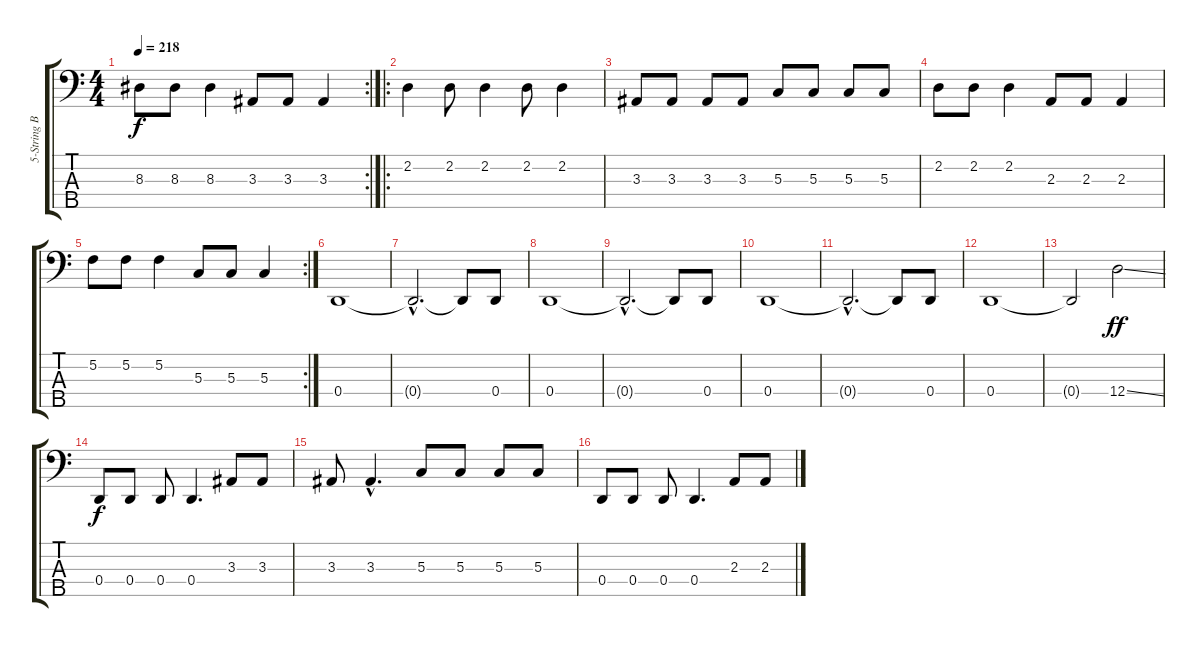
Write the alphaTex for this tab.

\track ("5-String Bass" "5-String B") {instrument electricbasspick}
\staff {score tabs}
\tuning (F2 C2 G1 D1 A0) {hide}
\rc 2
\ts (4 4)
\tempo 218
\clef f4
\ks c
8.3.8{dy f} 8.3.8 8.3.4 3.3.8 3.3.8 3.3.4 |
\ro
2.2.4 2.2.8 2.2.4 2.2.8 2.2.4 |
3.3.8 3.3.8 3.3.8 3.3.8 5.3.8 5.3.8 5.3.8 5.3.8 |
2.2.8 2.2.8 2.2.4 2.3.8 2.3.8 2.3.4 |
\rc 2
5.2.8 5.2.8 5.2.4 5.3.8 5.3.8 5.3.4 |
0.4.1 |
0.4{hac t}.2{d} 0.4{t}.8 0.4.8 |
0.4.1 |
0.4{hac t}.2{d} 0.4{t}.8 0.4.8 |
0.4.1 |
0.4{hac t}.2{d} 0.4{t}.8 0.4.8 |
0.4.1 |
0.4{t}.2 12.4{ss}.2{dy ff} |
0.4.8{dy f} 0.4.8 0.4.8 0.4.4{d} 3.3.8 3.3.8 |
3.3.8 3.3{hac}.4{d} 5.3.8 5.3.8 5.3.8 5.3.8 |
0.4.8 0.4.8 0.4.8 0.4.4{d} 2.3.8 2.3.8
